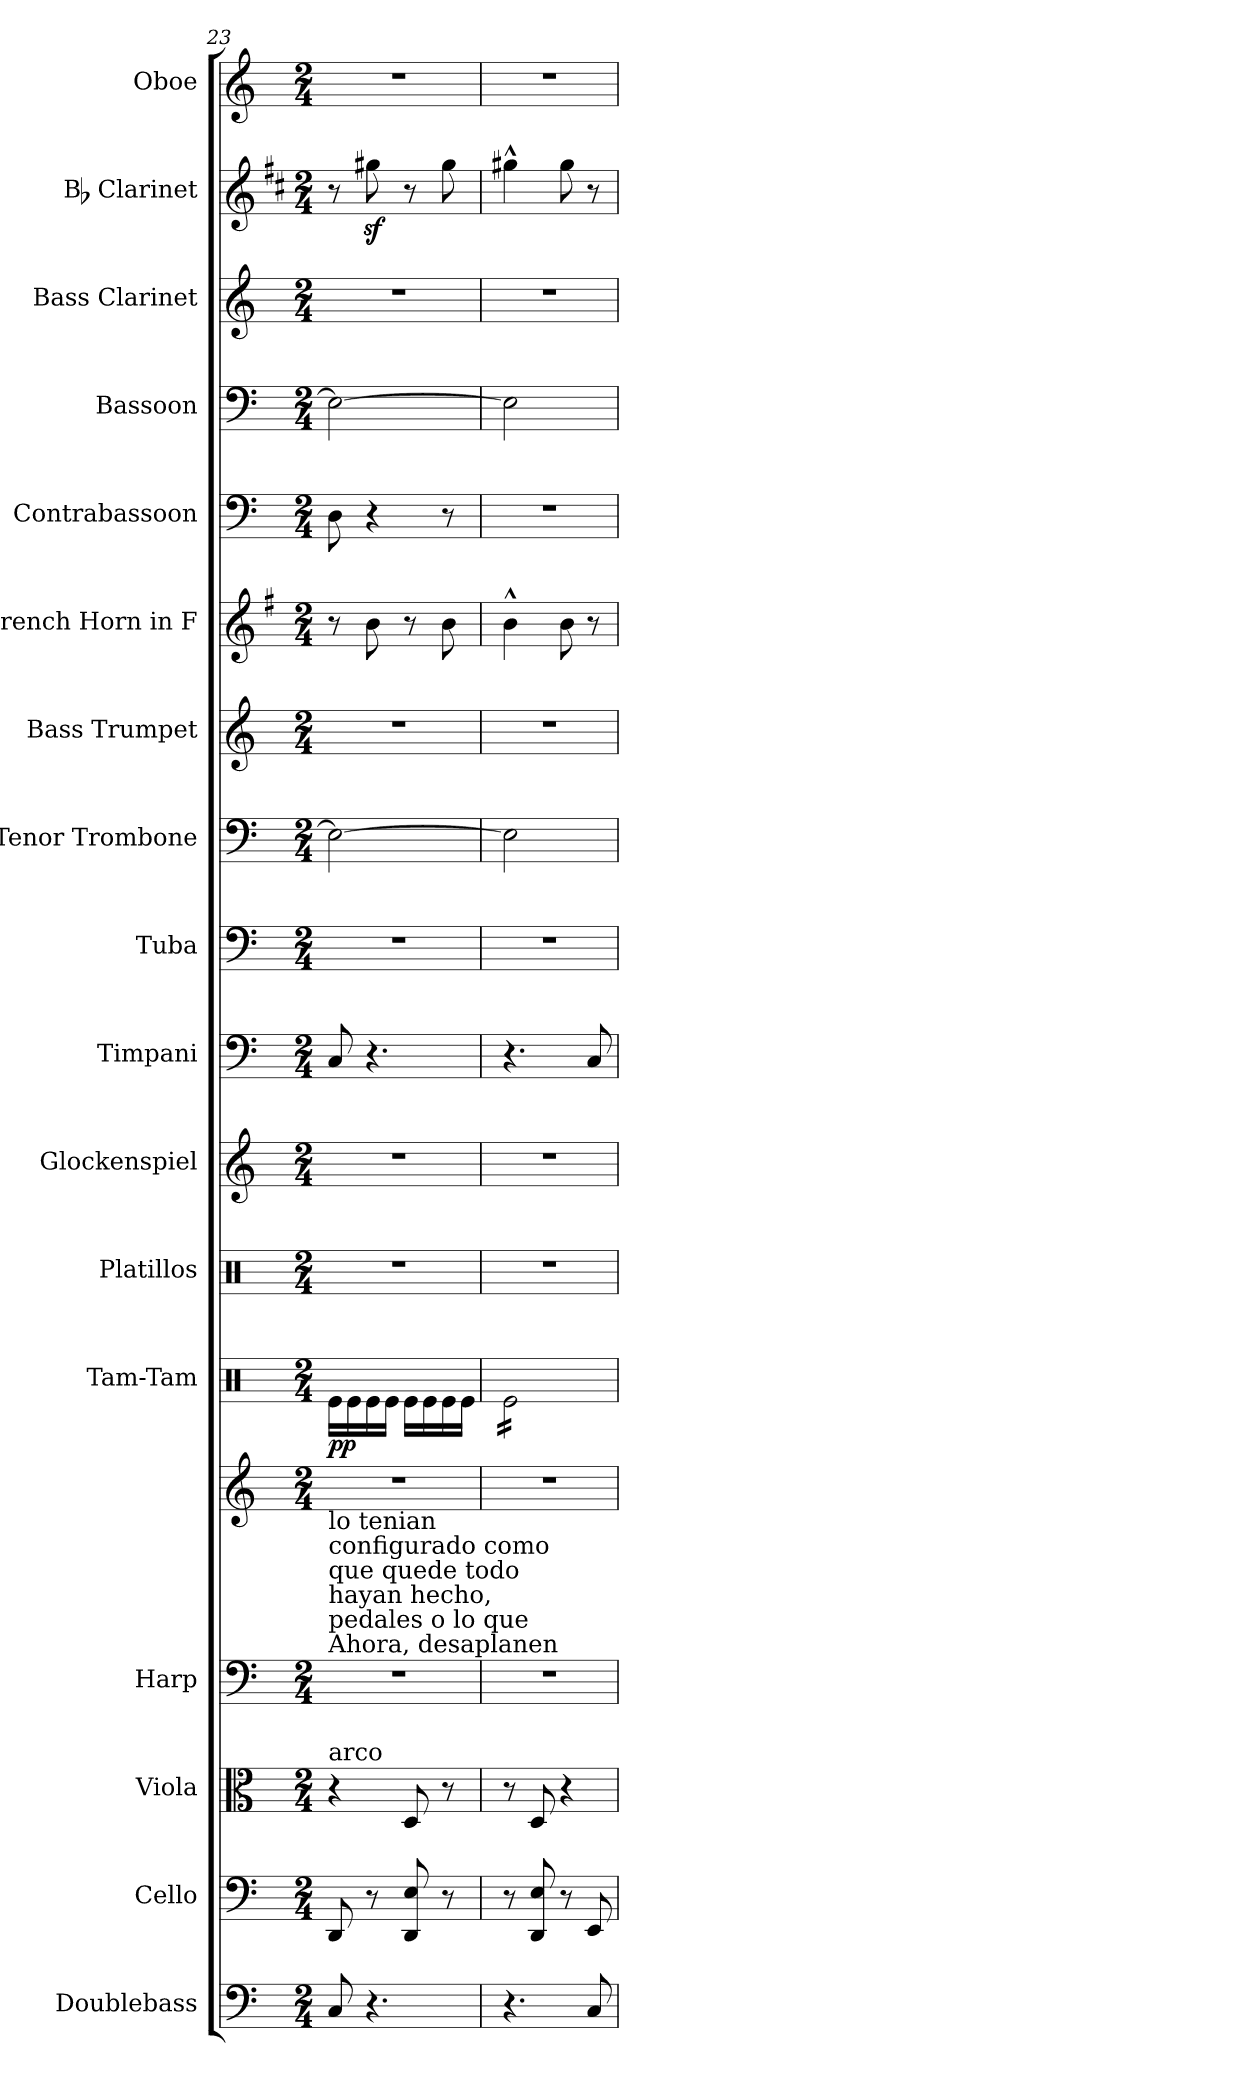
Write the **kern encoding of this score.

**kern	**kern	**kern	**kern	**kern	**kern	**dynam	**kern	**kern	**kern	**kern	**kern	**kern	**kern	**kern	**kern	**kern	**kern	**kern
*part17	*part16	*part15	*part14	*part14	*part13	*part13	*part12	*part11	*part10	*part9	*part8	*part7	*part6	*part5	*part4	*part3	*part2	*part1
*staff18	*staff17	*staff16	*staff15	*staff14	*staff13	*staff13	*staff12	*staff11	*staff10	*staff9	*staff8	*staff7	*staff6	*staff5	*staff4	*staff3	*staff2	*staff1
*I"Doublebass	*I"Cello	*I"Viola	*I"Harp	*	*I"Tam-Tam	*	*I"Platillos	*I"Glockenspiel	*I"Timpani	*I"Tuba	*I"Tenor Trombone	*I"Bass Trumpet	*I"French Horn in F	*I"Contrabassoon	*I"Bassoon	*I"Bass Clarinet	*I"Bb Clarinet	*I"Oboe
*	*	*I'Vla.	*I'Arp.	*	*	*	*I'Plat.	*I'Glk.	*	*I'Tba.	*	*	*	*	*	*	*	*I'Ob.
!!LO:PB:g=z
*clefF4	*clefF4	*clefC3	*clefF4	*clefG2	*clefX	*	*clefX	*clefG2	*clefF4	*clefF4	*clefF4	*clefG2	*clefG2	*clefF4	*clefF4	*clefG2	*clefG2	*clefG2
*ITrd7c12	*	*	*	*	*	*	*	*ITrd-14c-24	*	*	*	*ITrd8c14	*ITrd4c7	*ITrd7c12	*	*ITrd8c14	*ITrd1c2	*
*k[]	*k[]	*k[]	*k[]	*k[]	*k[]	*	*k[]	*k[]	*k[]	*k[]	*k[]	*k[]	*k[]	*k[]	*k[]	*k[]	*k[]	*k[]
*M2/4	*M2/4	*M2/4	*M2/4	*M2/4	*M2/4	*	*M2/4	*M2/4	*M2/4	*M2/4	*M2/4	*M2/4	*M2/4	*M2/4	*M2/4	*M2/4	*M2/4	*M2/4
=23	=23	=23	=23	=23	=23	=23	=23	=23	=23	=23	=23	=23	=23	=23	=23	=23	=23	=23
!	!	!	!LO:TX:a:t=Ahora, desaplanen	!	!	!	!	!	!	!	!	!	!	!	!	!	!	!
!	!	!	!LO:TX:a:t=pedales o lo que	!	!	!	!	!	!	!	!	!	!	!	!	!	!	!
!	!	!	!LO:TX:a:t=hayan hecho,	!	!	!	!	!	!	!	!	!	!	!	!	!	!	!
!	!	!	!LO:TX:a:t=que quede todo	!	!	!	!	!	!	!	!	!	!	!	!	!	!	!
!	!	!	!LO:TX:a:t=configurado como	!	!	!	!	!	!	!	!	!	!	!	!	!	!	!
!	!	!	!LO:TX:a:t=lo tenian	!	!	!	!	!	!	!	!	!	!	!	!	!	!	!
!	!	!LO:TX:a:t=arco	!	!	!	!	!	!	!	!	!	!	!	!	!	!	!	!
!	!	!	!	!	!	!LO:DY:b	!	!	!	!	!	!	!	!	!	!	!	!
8CC/	8DD/	4r	2r	2r	16Re\LL	pp	2r	2r	8C/	2r	2E\_	2r	8r	8DD\	2E\_	2r	8r	2r
.	.	.	.	.	16Re\	.	.	.	.	.	.	.	.	.	.	.	.	.
4.r	8r	.	.	.	16Re\	.	.	.	4.r	.	.	.	8e\	4r	.	.	8ff#Xz<\	.
.	.	.	.	.	16Re\JJ	.	.	.	.	.	.	.	.	.	.	.	.	.
.	8DD/ 8E/	8D/	.	.	16Re\LL	.	.	.	.	.	.	.	8r	.	.	.	8r	.
.	.	.	.	.	16Re\	.	.	.	.	.	.	.	.	.	.	.	.	.
.	8r	8r	.	.	16Re\	.	.	.	.	.	.	.	8e\	8r	.	.	8ff#\	.
.	.	.	.	.	16Re\JJ	.	.	.	.	.	.	.	.	.	.	.	.	.
=24	=24	=24	=24	=24	=24	=24	=24	=24	=24	=24	=24	=24	=24	=24	=24	=24	=24	=24
*	*	*	*	*	*tremolo	*	*	*	*	*	*	*	*	*	*	*	*	*
4.r	8r	8r	2r	2r	16Re\LL	.	2r	2r	4.r	2r	2E\]	2r	4e^^\	2r	2E\]	2r	4ff#X^^\	2r
.	.	.	.	.	16Re\	.	.	.	.	.	.	.	.	.	.	.	.	.
.	8DD/ 8E/	8D/	.	.	16Re\	.	.	.	.	.	.	.	.	.	.	.	.	.
.	.	.	.	.	16Re\	.	.	.	.	.	.	.	.	.	.	.	.	.
.	8r	4r	.	.	16Re\	.	.	.	.	.	.	.	8e\	.	.	.	8ff#\	.
.	.	.	.	.	16Re\	.	.	.	.	.	.	.	.	.	.	.	.	.
8CC/	8EE/	.	.	.	16Re\	.	.	.	8C/	.	.	.	8r	.	.	.	8r	.
.	.	.	.	.	16Re\JJ	.	.	.	.	.	.	.	.	.	.	.	.	.
*	*	*	*	*	*Xtremolo	*	*	*	*	*	*	*	*	*	*	*	*	*
=	=	=	=	=	=	=	=	=	=	=	=	=	=	=	=	=	=	=
*-	*-	*-	*-	*-	*-	*-	*-	*-	*-	*-	*-	*-	*-	*-	*-	*-	*-	*-
